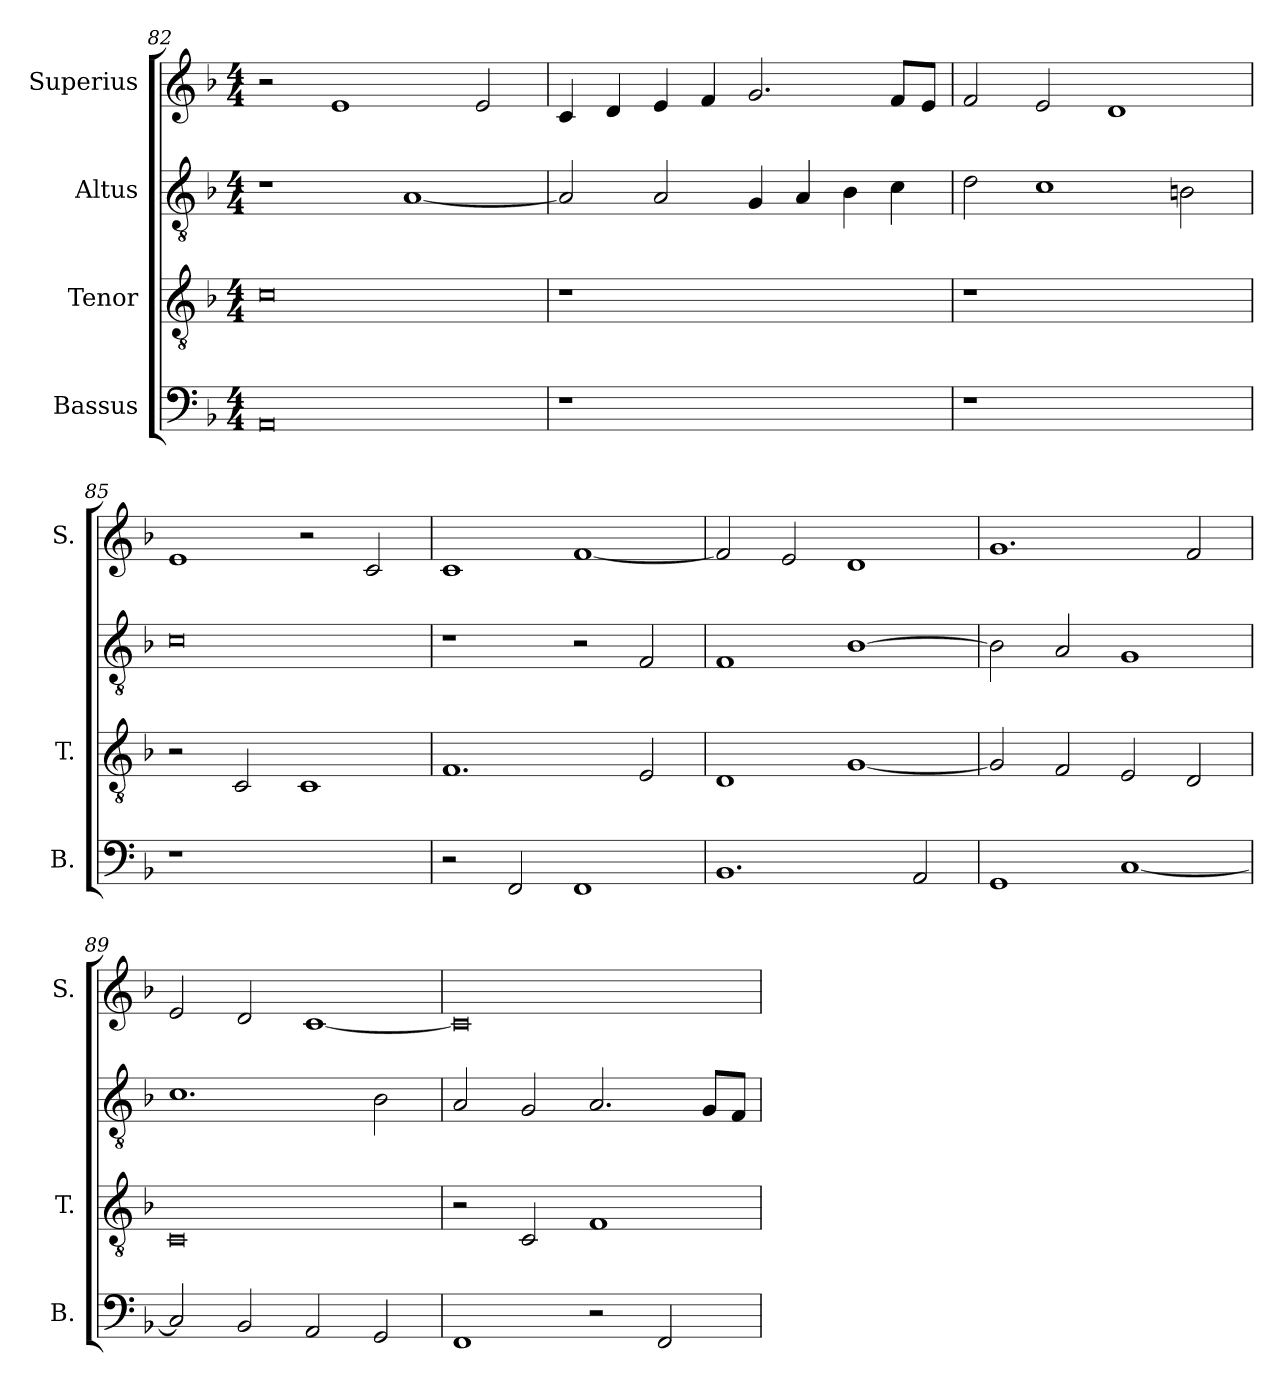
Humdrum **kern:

**kern	**kern	**kern	**kern
*part4	*part3	*part2	*part1
*staff4	*staff3	*staff2	*staff1
*I"Bassus	*I"Tenor	*I"Altus	*I"Superius
*I'B.	*I'T.	*	*I'S.
*clefF4	*clefGv2	*clefGv2	*clefG2
*	*ITrd7c12	*ITrd7c12	*
*k[b-]	*k[b-]	*k[b-]	*k[b-]
*F:	*F:	*F:	*F:
*M4/4	*M4/4	*M4/4	*M4/4
=82	=82	=82	=82
0AAi	0Ci	1r	2r
.	.	.	1ei
.	.	[<1AAi	.
.	.	.	2ei/
=83	=83	=83	=83
!LO:N:vis=1	!LO:N:vis=1	!	!
1r	1r	2AAi/]	4ci/
.	.	.	4di/
.	.	2AAi/	4ei/
.	.	.	4fi/
1ryy	1ryy	4GGi/	2.gi/
.	.	4AAi/	.
.	.	4BB-i\	.
.	.	4Ci\	8fi/L
.	.	.	8ei/J
=84	=84	=84	=84
!LO:N:vis=1	!LO:N:vis=1	!	!
1r	1r	2Di\	2fi/
.	.	1Ci	2ei/
1ryy	1ryy	.	1di
.	.	2BBni\	.
!!LO:LB:g=z
=85	=85	=85	=85
!LO:N:vis=1	!	!	!
1r	2r	0Ci	1ei
.	2CCi/	.	.
1ryy	1CCi	.	2r
.	.	.	2ci/
=86	=86	=86	=86
2r	1.FFi	1r	1ci
2FFi/	.	.	.
1FFi	.	2r	[<1fi
.	2EEi/	2FFi/	.
=87	=87	=87	=87
1.BB-i	1DDi	1FFi	2fi/]
.	.	.	2ei/
.	[<1GGi	[>1BB-i	1di
2AAi/	.	.	.
=88	=88	=88	=88
1GGi	2GGi/]	2BB-i\]	1.gi
.	2FFi/	2AAi/	.
[<1Ci	2EEi/	1GGi	.
.	2DDi/	.	2fi/
=89	=89	=89	=89
2Ci/]	0CCi	1.Ci	2ei/
2BB-i/	.	.	2di/
2AAi/	.	.	[<1ci
2GGi/	.	2BB-i\	.
!!LO:PB:g=z
=90	=90	=90	=90
1FFi	2r	2AAi/	0ci]
.	2CCi/	2GGi/	.
2r	1FFi	2.AAi/	.
2FFi/	.	.	.
.	.	8GGi/L	.
.	.	8FFi/J	.
=	=	=	=
*-	*-	*-	*-
